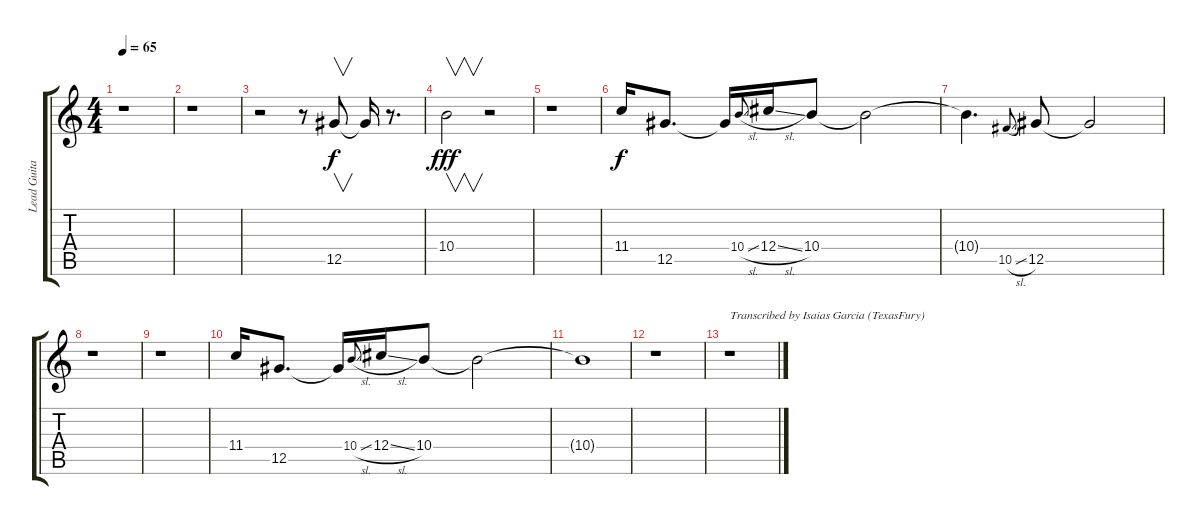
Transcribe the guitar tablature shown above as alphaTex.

\track ("Lead Guitar 1" "Lead Guita") {instrument distortionguitar}
\staff {score tabs}
\tuning (Eb4 Bb3 Gb3 Db3 Ab2 Db2) {hide}
\ts (4 4)
\tempo 65
\clef g2
\ks c
r.1{dy f} |
r.1 |
r.2 r.8 12.5.8{v} 12.5{t}.16 r.8{d} |
10.4.2{v dy fff volume 4} r.2 |
r.1 |
11.4.16{dy f volume 6 instrument distortionguitar} 12.5.8{d} 12.5{t}.16 10.4{sl}.8{gr onbeat} 12.4{sl}.16 10.4.8 10.4{t}.2 |
10.4{t}.4{d} 10.5{sl}.8{gr onbeat} 12.5.8 12.5{t}.2 |
r.1 |
r.1 |
11.4.16{volume 5 instrument distortionguitar} 12.5.8{d} 12.5{t}.16 10.4{sl}.8{gr onbeat} 12.4{sl}.16 10.4.8 10.4{t}.2 |
10.4{t}.1 |
r.1 |
r.1{txt "Transcribed by Isaias Garcia (TexasFury)"}
